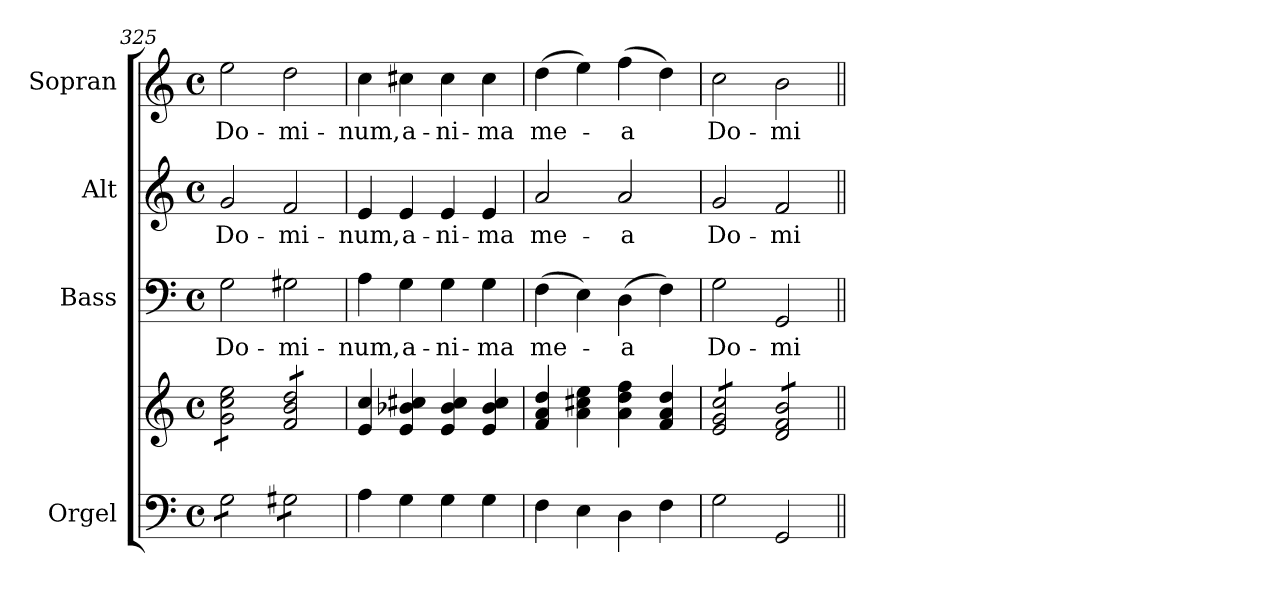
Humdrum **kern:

**kern	**kern	**kern	**text	**kern	**text	**kern	**text
*part4	*part4	*part3	*part3	*part2	*part2	*part1	*part1
*staff5	*staff4	*staff3	*staff3	*staff2	*staff2	*staff1	*staff1
*I"Orgel	*	*I"Bass	*	*I"Alt	*	*I"Sopran	*
*I'Org.	*	*I'B.	*	*I'A.	*	*I'S.	*
*clefF4	*clefG2	*clefF4	*	*clefG2	*	*clefG2	*
*k[]	*k[]	*k[]	*	*k[]	*	*k[]	*
*C:	*C:	*C:	*	*C:	*	*C:	*
*M4/4	*M4/4	*M4/4	*	*M4/4	*	*M4/4	*
*met(c)	*met(c)	*met(c)	*	*met(c)	*	*met(c)	*
=325	=325	=325	=325	=325	=325	=325	=325
!	!	!	!LO:LY:b	!	!LO:LY:b	!	!LO:LY:b
*tremolo	*	*	*	*	*	*	*
*	*tremolo	*	*	*	*	*	*
8G\L	8g\ 8cc\ 8ee\L	2G\	Do-	2g/	Do-	2ee\	Do-
8G\	8g\ 8cc\ 8ee\	.	.	.	.	.	.
8G\	8g\ 8cc\ 8ee\	.	.	.	.	.	.
8G\J	8g\ 8cc\ 8ee\J	.	.	.	.	.	.
!	!	!	!LO:LY:b	!	!LO:LY:b	!	!LO:LY:b
8G#X\L	8f/ 8b/ 8dd/L	2G#X\	-mi-	2f/	-mi-	2dd\	-mi-
8G#X\	8f/ 8b/ 8dd/	.	.	.	.	.	.
8G#X\	8f/ 8b/ 8dd/	.	.	.	.	.	.
8G#X\J	8f/ 8b/ 8dd/J	.	.	.	.	.	.
*	*Xtremolo	*	*	*	*	*	*
*Xtremolo	*	*	*	*	*	*	*
=326	=326	=326	=326	=326	=326	=326	=326
!	!	!	!LO:LY:b	!	!LO:LY:b	!	!LO:LY:b
4A\	4e/ 4cc/	4A\	-num,	4e/	-num,	4cc\	-num,
!	!	!	!LO:LY:b	!	!LO:LY:b	!	!LO:LY:b
4G\	4e/ 4b-X/ 4cc#X/	4G\	a-	4e/	a-	4cc#X\	a-
!	!	!	!LO:LY:b	!	!LO:LY:b	!	!LO:LY:b
4G\	4e/ 4b-/ 4cc#/	4G\	-ni-	4e/	-ni-	4cc#\	-ni-
!	!	!	!LO:LY:b	!	!LO:LY:b	!	!LO:LY:b
4G\	4e/ 4b-/ 4cc#/	4G\	-ma	4e/	-ma	4cc#\	-ma
=327	=327	=327	=327	=327	=327	=327	=327
!	!	!	!LO:LY:b	!	!LO:LY:b	!	!LO:LY:b
4F\	4f/ 4a/ 4dd/	(>4F\	me-	2a/	me-	(>4dd\	me-
4E\	4a\ 4cc#X\ 4ee\	4E\)	.	.	.	4ee\)	.
!	!	!	!LO:LY:b	!	!LO:LY:b	!	!LO:LY:b
4D\	4a\ 4dd\ 4ff\	(>4D\	-a	2a/	-a	(>4ff\	-a
4F\	4f/ 4a/ 4dd/	4F\)	.	.	.	4dd\)	.
=328	=328	=328	=328	=328	=328	=328	=328
!	!	!	!LO:LY:b	!	!LO:LY:b	!	!LO:LY:b
*	*tremolo	*	*	*	*	*	*
2G\	8e/ 8g/ 8cc/L	2G\	Do-	2g/	Do-	2cc\	Do-
.	8e/ 8g/ 8cc/	.	.	.	.	.	.
.	8e/ 8g/ 8cc/	.	.	.	.	.	.
.	8e/ 8g/ 8cc/J	.	.	.	.	.	.
!	!	!	!LO:LY:b	!	!LO:LY:b	!	!LO:LY:b
2GG/	8d/ 8f/ 8b/L	2GG/	-mi-	2f/	-mi-	2b\	-mi-
.	8d/ 8f/ 8b/	.	.	.	.	.	.
.	8d/ 8f/ 8b/	.	.	.	.	.	.
.	8d/ 8f/ 8b/J	.	.	.	.	.	.
*	*Xtremolo	*	*	*	*	*	*
=||	=||	=||	=||	=||	=||	=||	=||
*-	*-	*-	*-	*-	*-	*-	*-
